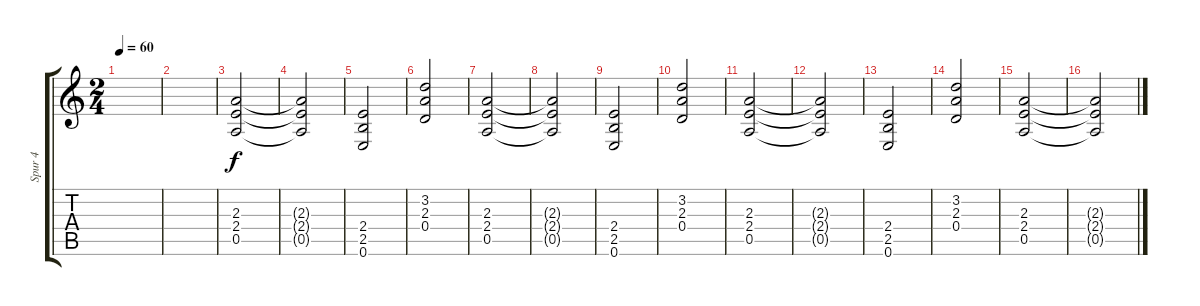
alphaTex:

\track ("Spur 4" "Spur 4") {instrument distortionguitar}
\staff {score tabs}
\tuning (E4 B3 G3 D3 A2 E2) {hide}
\ts (2 4)
\tempo 60
\clef g2
\ks c
|
|
(2.3 2.4 0.5).2{instrument distortionguitar} |
(2.3{t} 2.4{t} 0.5{t}).2 |
(2.4 2.5 0.6).2 |
(3.2 2.3 0.4).2 |
(2.3 2.4 0.5).2 |
(2.3{t} 2.4{t} 0.5{t}).2 |
(2.4 2.5 0.6).2 |
(3.2 2.3 0.4).2 |
(2.3 2.4 0.5).2{instrument distortionguitar} |
(2.3{t} 2.4{t} 0.5{t}).2 |
(2.4 2.5 0.6).2 |
(3.2 2.3 0.4).2 |
(2.3 2.4 0.5).2 |
(2.3{t} 2.4{t} 0.5{t}).2
